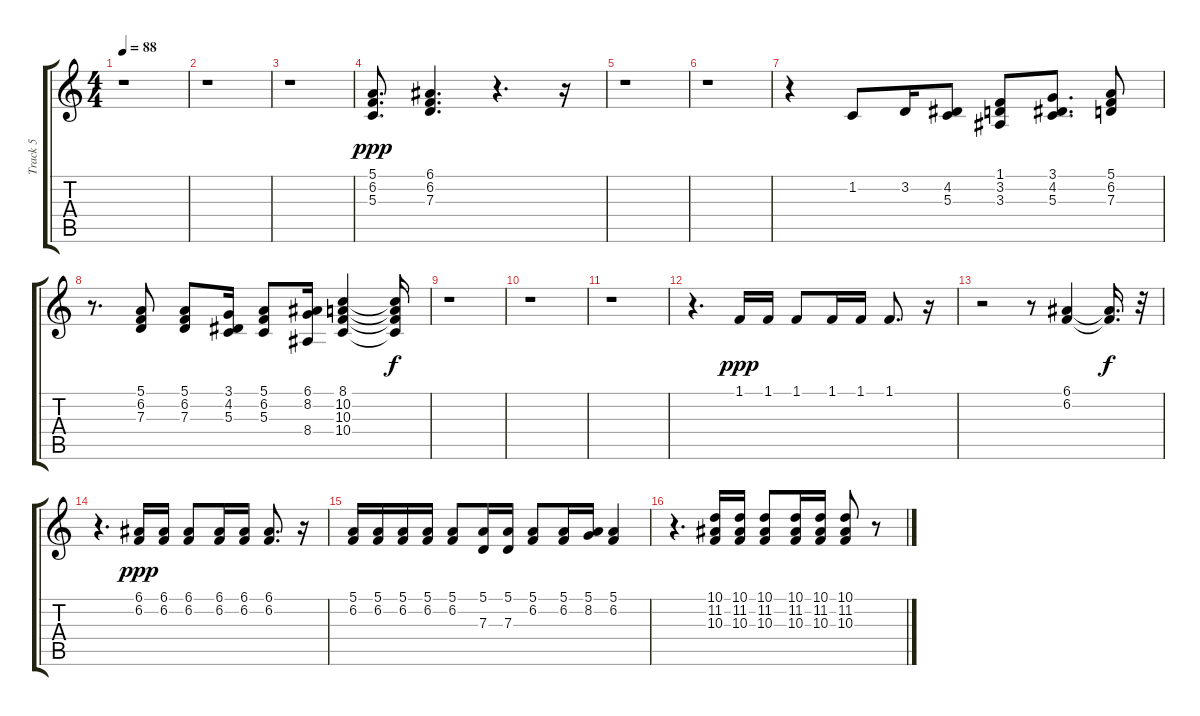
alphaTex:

\track ("Track 5" "Track 5") {instrument choiraahs}
\staff {score tabs}
\tuning (E4 B3 G3 D3 A2 E2) {hide}
\ts (4 4)
\tempo 88
\clef g2
\ks c
r.1{dy f} |
r.1 |
r.1 |
(5.1 6.2 5.3).8{d dy ppp} (6.1 6.2 7.3).4{d} r.4{d} r.16 |
r.1 |
r.1 |
r.4 1.2.8 3.2.16 (4.2 5.3).8 (1.1 3.2 3.3).8 (3.1 4.2 5.3).8{d} (5.1 6.2 7.3).8 |
r.8{d} (5.1 6.2 7.3).8 (5.1 6.2 7.3).8 (3.1 4.2 5.3).16 (5.1 6.2 5.3).8 (6.1 8.2 8.4).16 (8.1 10.2 10.3 10.4).4 (8.1{t} 10.2{t} 10.3{t} 10.4{t}).16{dy f} |
r.1 |
r.1 |
r.1 |
r.4{d} 1.1.16{dy ppp} 1.1.16 1.1.8 1.1.16 1.1.16 1.1.8{d} r.16 |
r.2 r.8 (6.1 6.2).4 (6.1{t} 6.2{t}).16{d dy f} r.32 |
r.4{d} (6.1 6.2).16{dy ppp} (6.1 6.2).16 (6.1 6.2).8 (6.1 6.2).16 (6.1 6.2).16 (6.1 6.2).8{d} r.16 |
(5.1 6.2).16 (5.1 6.2).16 (5.1 6.2).16 (5.1 6.2).16 (5.1 6.2).8 (5.1 7.3).16 (5.1 7.3).16 (5.1 6.2).8 (5.1 6.2).16 (5.1 8.2).16 (5.1 6.2).4 |
r.4{d} (10.1 11.2 10.3).16 (10.1 11.2 10.3).16 (10.1 11.2 10.3).8 (10.1 11.2 10.3).16 (10.1 11.2 10.3).16 (10.1 11.2 10.3).8 r.8
